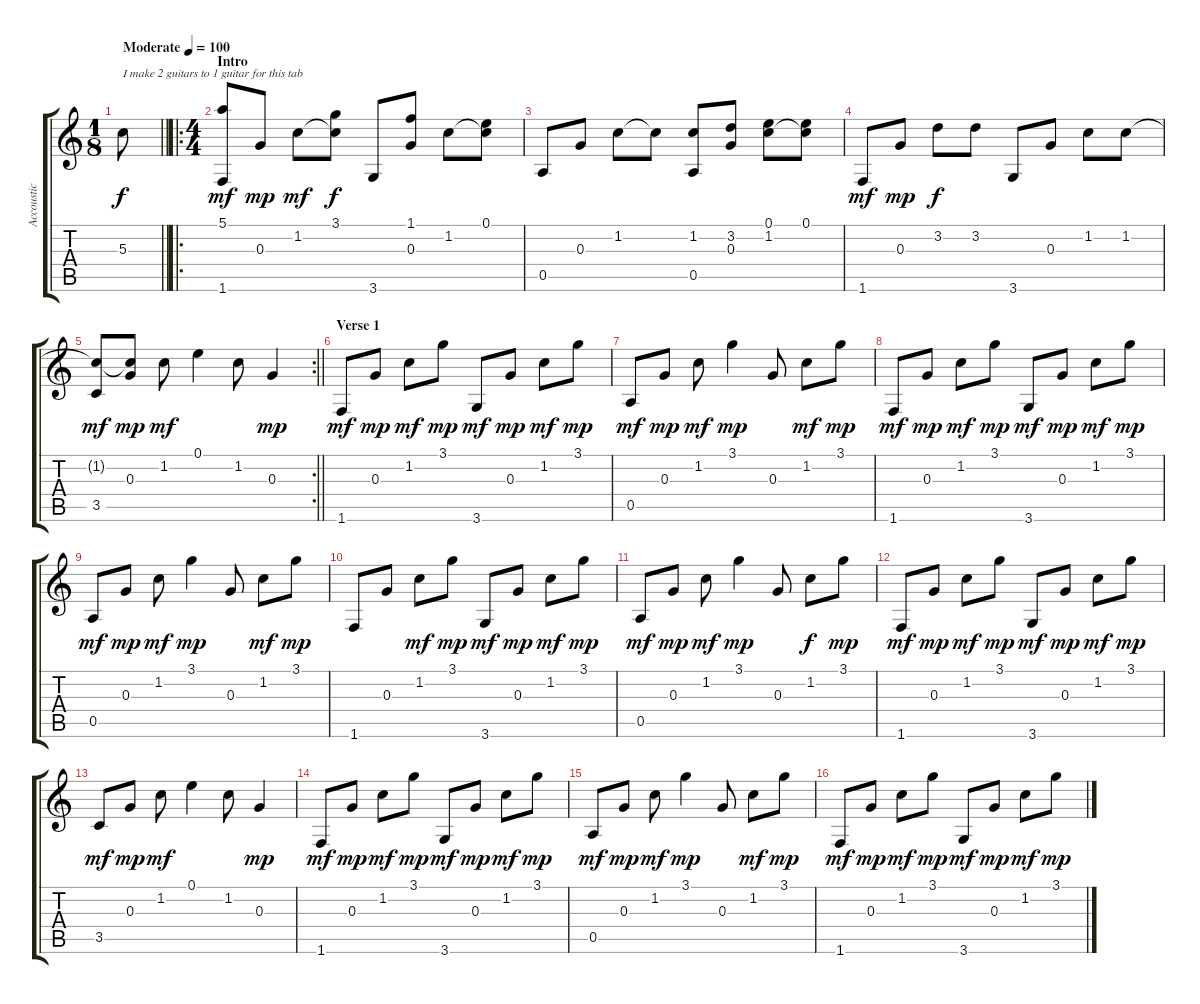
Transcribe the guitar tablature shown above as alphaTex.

\track ("Accoustic Guitar" "Accoustic ") {instrument acousticguitarsteel}
\staff {score tabs}
\tuning (E4 B3 G3 D3 A2 E2) {hide}
\ts (1 8)
\tempo (100 "Moderate")
\clef g2
\barLineRight lightlight
\ks c
5.3.8{txt "I make 2 guitars to 1 guitar for this tab" dy f instrument acousticguitarsteel} |
\ro
\ts (4 4)
\section ("" "Intro")
(5.1 1.6).8{dy mf} 0.3.8{dy mp} 1.2.8{dy mf} (3.1 1.2{t}).8{dy f} 3.6.8 (1.1 0.3).8 1.2.8 (0.1 1.2{t}).8 |
0.5.8 0.3.8 1.2.8 1.2{t}.8 (1.2 0.5).8 (3.2 0.3).8 (0.1 1.2).8 (0.1 1.2{t}).8 |
1.6.8{dy mf} 0.3.8{dy mp} 3.2.8{dy f} 3.2.8 3.6.8 0.3.8 1.2.8 1.2.8 |
\rc 2
\barLineRight lightlight
(1.2{t} 3.5).8{dy mf} (1.2{t} 0.3).8{dy mp} 1.2.8{dy mf} 0.1.4 1.2.8 0.3.4{dy mp} |
\section ("" "Verse 1")
1.6.8{dy mf} 0.3.8{dy mp} 1.2.8{dy mf} 3.1.8{dy mp} 3.6.8{dy mf} 0.3.8{dy mp} 1.2.8{dy mf} 3.1.8{dy mp} |
0.5.8{dy mf} 0.3.8{dy mp} 1.2.8{dy mf} 3.1.4{dy mp} 0.3.8 1.2.8{dy mf} 3.1.8{dy mp} |
1.6.8{dy mf} 0.3.8{dy mp} 1.2.8{dy mf} 3.1.8{dy mp} 3.6.8{dy mf} 0.3.8{dy mp} 1.2.8{dy mf} 3.1.8{dy mp} |
0.5.8{dy mf} 0.3.8{dy mp} 1.2.8{dy mf} 3.1.4{dy mp} 0.3.8 1.2.8{dy mf} 3.1.8{dy mp} |
1.6.8 0.3.8 1.2.8{dy mf} 3.1.8{dy mp} 3.6.8{dy mf} 0.3.8{dy mp} 1.2.8{dy mf} 3.1.8{dy mp} |
0.5.8{dy mf} 0.3.8{dy mp} 1.2.8{dy mf} 3.1.4{dy mp} 0.3.8 1.2.8{dy f} 3.1.8{dy mp} |
1.6.8{dy mf} 0.3.8{dy mp} 1.2.8{dy mf} 3.1.8{dy mp} 3.6.8{dy mf} 0.3.8{dy mp} 1.2.8{dy mf} 3.1.8{dy mp} |
3.5.8{dy mf} 0.3.8{dy mp} 1.2.8{dy mf} 0.1.4 1.2.8 0.3.4{dy mp} |
1.6.8{dy mf} 0.3.8{dy mp} 1.2.8{dy mf} 3.1.8{dy mp} 3.6.8{dy mf} 0.3.8{dy mp} 1.2.8{dy mf} 3.1.8{dy mp} |
0.5.8{dy mf} 0.3.8{dy mp} 1.2.8{dy mf} 3.1.4{dy mp} 0.3.8 1.2.8{dy mf} 3.1.8{dy mp} |
1.6.8{dy mf} 0.3.8{dy mp} 1.2.8{dy mf} 3.1.8{dy mp} 3.6.8{dy mf} 0.3.8{dy mp} 1.2.8{dy mf} 3.1.8{dy mp}
